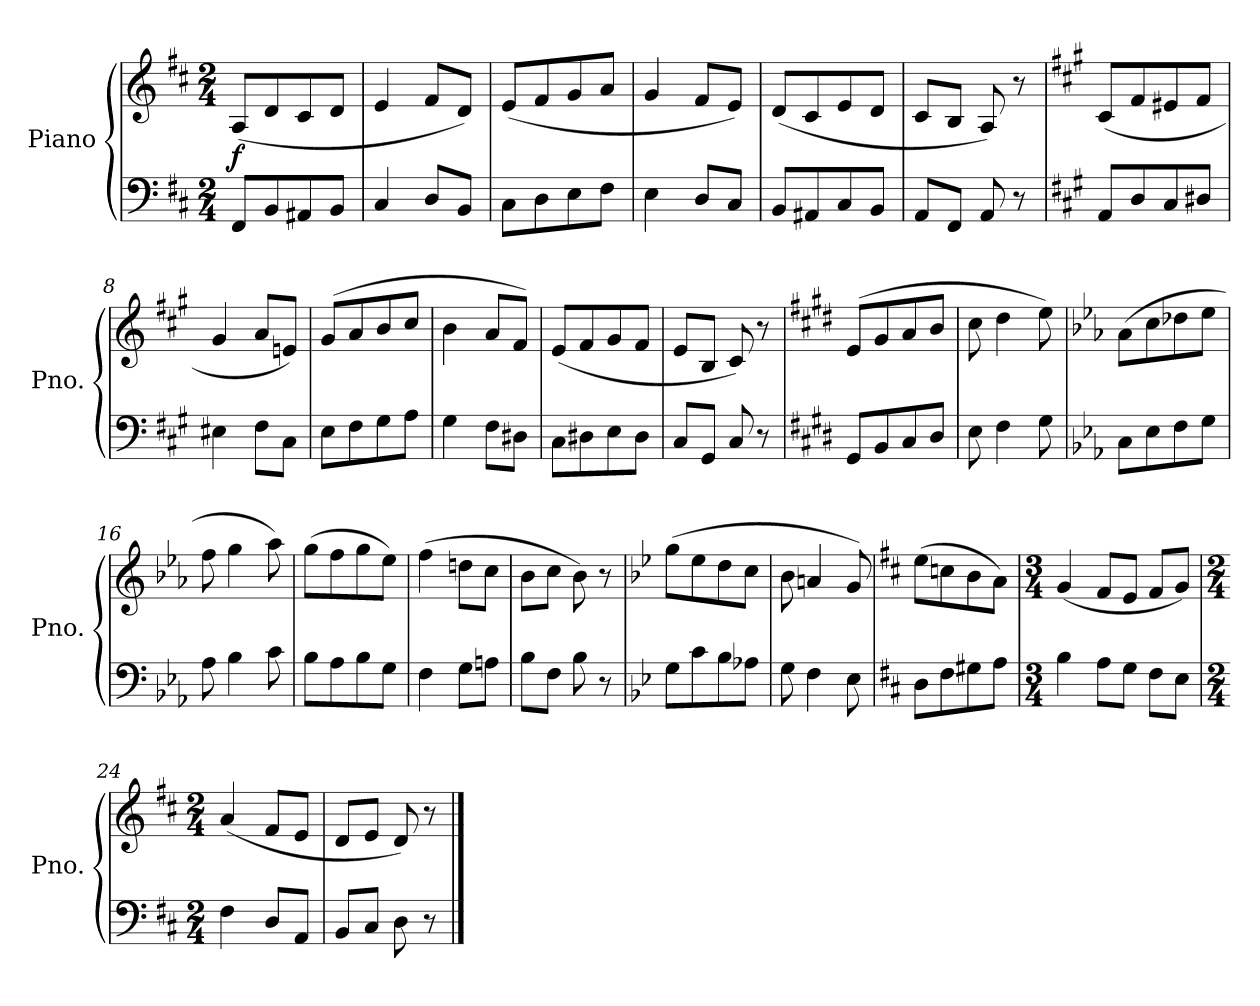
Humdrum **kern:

**kern	**kern	**dynam
*part1	*part1	*part1
*staff2	*staff1	*staff1/2
*I"Piano	*	*
*I'Pno.	*	*
*clefF4	*clefG2	*
*k[f#c#]	*k[f#c#]	*
*M2/4	*M2/4	*
*MM102	*MM102	*
=1	=1	=1
!	!	!LO:DY:b
8FF#/L	(<8A/L	f
8BB/	8d/	.
8AA#X/	8c#/	.
8BB/J	8d/J	.
=2	=2	=2
4C#/	4e/	.
8D/L	8f#/L	.
8BB/J	8d/J)	.
=3	=3	=3
8C#\L	(<8e/L	.
8D\	8f#/	.
8E\	8g/	.
8F#\J	8a/J	.
=4	=4	=4
4E\	4g/	.
8D/L	8f#/L	.
8C#/J	8e/J)	.
=5	=5	=5
8BB/L	(<8d/L	.
8AA#X/	8c#/	.
8C#/	8e/	.
8BB/J	8d/J	.
=6	=6	=6
8AA/L	8c#/L	.
8FF#/J	8B/J	.
8AA/	8A/)	.
8r	8r	.
=7	=7	=7
*k[f#c#g#]	*k[f#c#g#]	*
8AA/L	(<8c#/L	.
8D/	8f#/	.
8C#/	8e#X/	.
8D#X/J	8f#/J	.
=8	=8	=8
4E#X\	4g#/	.
8F#\L	8a/L	.
8C#\J	8en/J)	.
!!LO:LB:g=z
=9	=9	=9
8E\L	(>8g#/L	.
8F#\	8a/	.
8G#\	8b/	.
8A\J	8cc#/J	.
=10	=10	=10
4G#\	4b\	.
8F#\L	8a/L	.
8D#X\J	8f#/J)	.
=11	=11	=11
8C#\L	(<8e/L	.
8D#X\	8f#/	.
8E\	8g#/	.
8D#\J	8f#/J	.
=12	=12	=12
8C#/L	8e/L	.
8GG#/J	8B/J	.
8C#/	8c#/)	.
8r	8r	.
=13	=13	=13
*k[f#c#g#d#]	*k[f#c#g#d#]	*
8GG#/L	(>8e/L	.
8BB/	8g#/	.
8C#/	8a/	.
8D#/J	8b/J	.
=14	=14	=14
8E\	8cc#\	.
4F#\	4dd#\	.
8G#\	8ee\)	.
=15	=15	=15
*k[b-e-a-]	*k[b-e-a-]	*
8C\L	(>8a-\L	.
8E-\	8cc\	.
8F\	8dd-X\	.
8G\J	8ee-\J	.
=16	=16	=16
8A-\	8ff\	.
4B-\	4gg\	.
8c\	8aa-\)	.
!!LO:LB:g=z
=17	=17	=17
8B-\L	(>8gg\L	.
8A-\	8ff\	.
8B-\	8gg\	.
8G\J	8ee-\J)	.
=18	=18	=18
4F\	(>4ff\	.
8G\L	8ddn\L	.
8An\J	8cc\J	.
=19	=19	=19
8B-\L	8b-\L	.
8F\J	8cc\J	.
8B-\	8b-\)	.
8r	8r	.
=20	=20	=20
*k[b-e-]	*k[b-e-]	*
8G\L	(>8gg\L	.
8c\	8ee-\	.
8B-\	8dd\	.
8A-X\J	8cc\J	.
=21	=21	=21
8G\	8b-\	.
4F\	4an/	.
8E-\	8g/)	.
=22	=22	=22
*k[f#c#]	*k[f#c#]	*
8D\L	(>8ee\L	.
8F#\	8ccn\	.
8G#X\	8b\	.
8A\J	8a\J)	.
=23	=23	=23
*M3/4	*M3/4	*
4B\	(<4g/	.
8A\L	8f#/L	.
8G\J	8e/J	.
8F#\L	8f#/L	.
8E\J	8g/J)	.
!!LO:LB:g=z
=24	=24	=24
*M2/4	*M2/4	*
4F#\	(<4a/	.
8D/L	8f#/L	.
8AA/J	8e/J	.
=25	=25	=25
8BB/L	8d/L	.
8C#/J	8e/J	.
8D\	8d/)	.
8r	8r	.
==	==	==
*-	*-	*-
